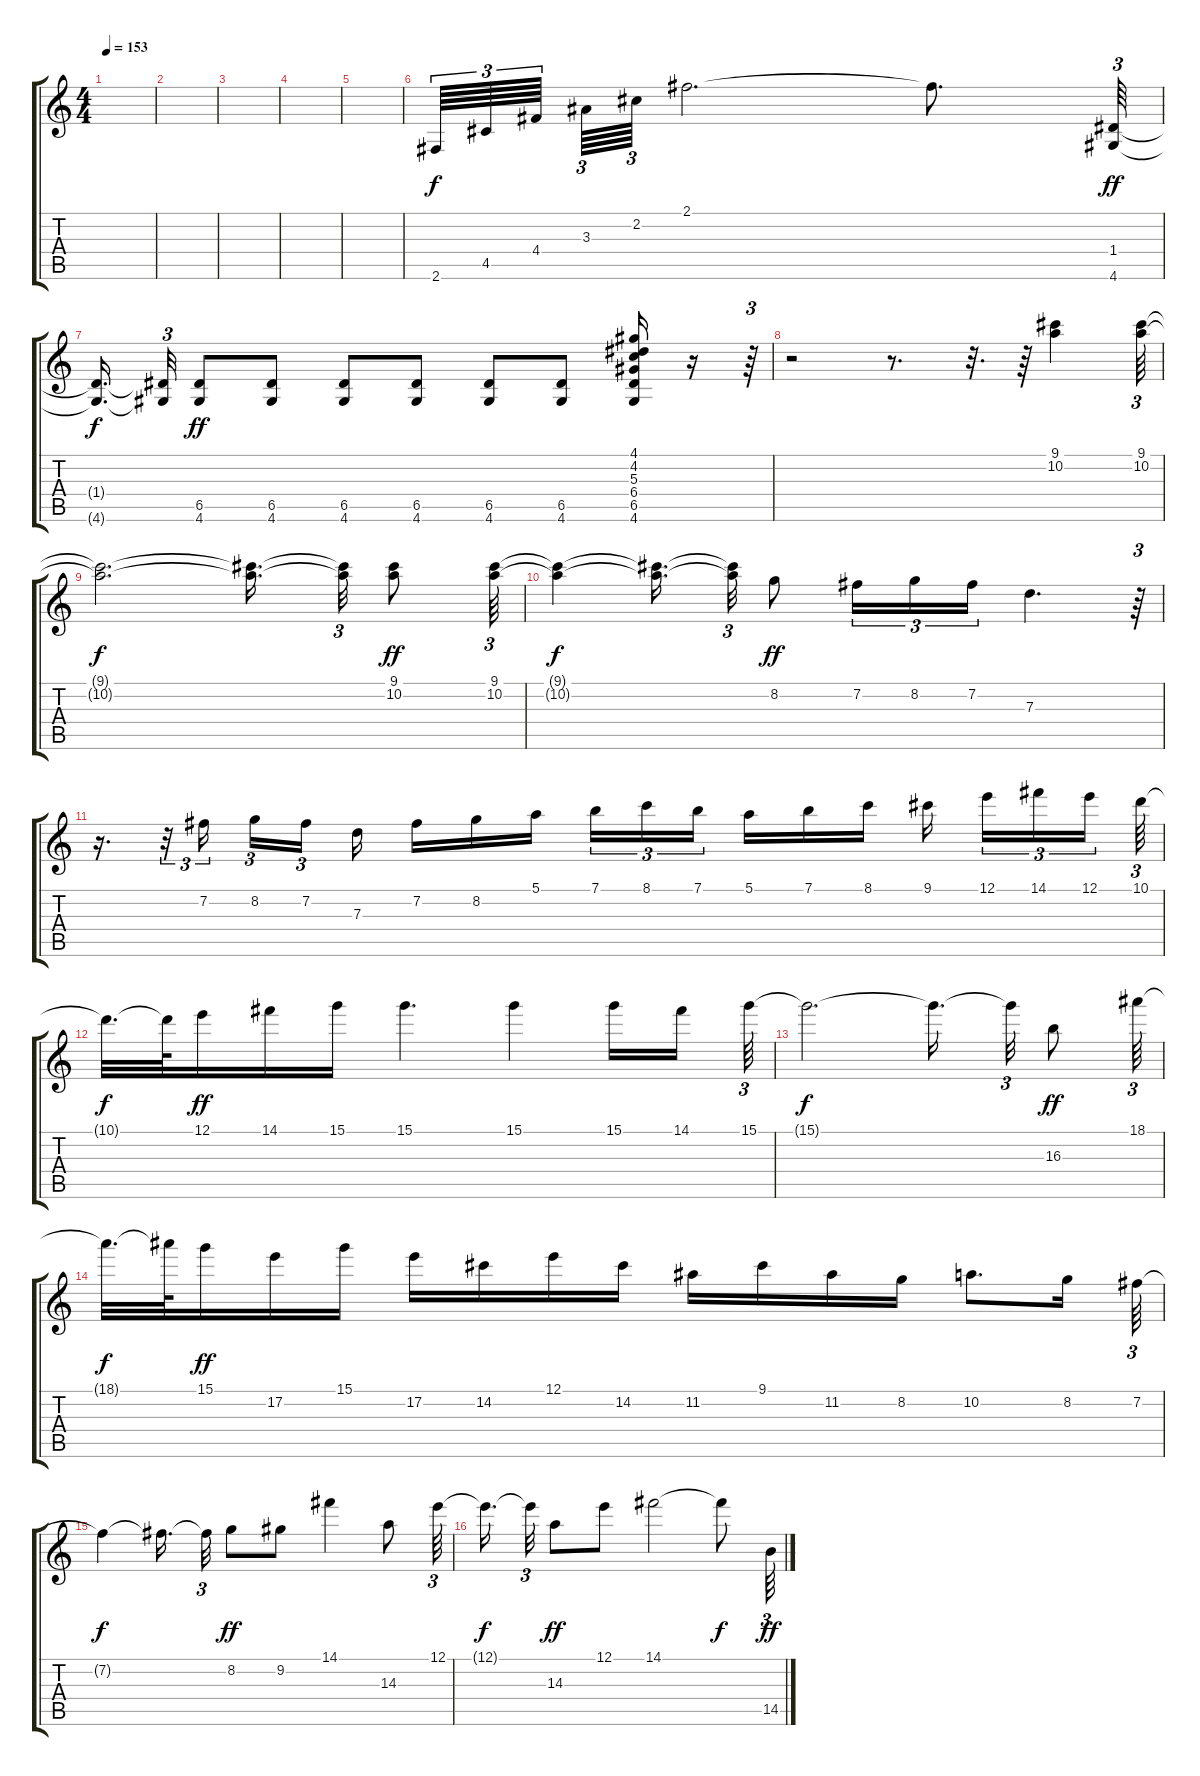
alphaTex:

\track "" {instrument overdrivenguitar}
\staff {score tabs}
\tuning (E4 B3 G3 D3 A2 E2) {hide}
\ts (4 4)
\tempo 153
\clef g2
\ks c
|
|
|
|
|
2.6.64{tu (3 2)} 4.5.64{tu (3 2)} 4.4.64{tu (3 2) beam splitsecondary} 3.3.64{tu (3 2)} 2.2.64{tu (3 2)} 2.1.2{d} 2.1{t}.8{d dy f} (1.4 4.6).64{tu (3 2) dy ff} |
(1.4{t} 4.6{t}).16{d dy f beam splitsecondary} (1.4{t} 4.6{t}).32{tu (3 2)} (6.5 4.6).8{dy ff} (6.5 4.6).8 (6.5 4.6).8 (6.5 4.6).8 (6.5 4.6).8 (6.5 4.6).8 (4.1 4.2 5.3 6.4 6.5 4.6).16 r.16 r.64{tu (3 2)} |
r.2 r.8{d} r.32{d} r.64 (9.1 10.2).4 (9.1 10.2).64{tu (3 2)} |
(9.1{t} 10.2{t}).2{d dy f} (9.1{t} 10.2{t}).16{d beam splitsecondary} (9.1{t} 10.2{t}).32{tu (3 2)} (9.1 10.2).8{dy ff} (9.1 10.2).64{tu (3 2)} |
(9.1{t} 10.2{t}).4{dy f} (9.1{t} 10.2{t}).16{d beam splitsecondary} (9.1{t} 10.2{t}).32{tu (3 2)} 8.2.8{dy ff} 7.2.16{tu (3 2)} 8.2.16{tu (3 2)} 7.2.16{tu (3 2)} 7.3.4{d} r.64{tu (3 2)} |
r.16{d} r.32{tu (3 2)} 7.2.16{tu (3 2) beam splitsecondary} 8.2.16{tu (3 2)} 7.2.16{tu (3 2) beam splitsecondary} 7.3.16 7.2.16 8.2.16 5.1.16{beam splitsecondary} 7.1.16{tu (3 2)} 8.1.16{tu (3 2)} 7.1.16{tu (3 2) beam splitsecondary} 5.1.16 7.1.16 8.1.16 9.1.16{beam splitsecondary} 12.1.16{tu (3 2)} 14.1.16{tu (3 2)} 12.1.16{tu (3 2) beam splitsecondary} 10.1.64{tu (3 2)} |
10.1{t}.32{d dy f} 10.1{t}.64 12.1.16{dy ff} 14.1.16 15.1.16 15.1.4{d} 15.1.4 15.1.16 14.1.16 15.1.64{tu (3 2)} |
15.1{t}.2{d dy f} 15.1{t}.16{d beam splitsecondary} 15.1{t}.32{tu (3 2)} 16.3.8{dy ff} 18.1.64{tu (3 2)} |
18.1{t}.32{d dy f} 18.1{t}.64 15.1.16{dy ff} 17.2.16 15.1.16 17.2.16 14.2.16 12.1.16 14.2.16 11.2.16 9.1.16 11.2.16 8.2.16 10.2.8{d} 8.2.16 7.2.64{tu (3 2)} |
7.2{t}.4{dy f} 7.2{t}.16{d beam splitsecondary} 7.2{t}.32{tu (3 2)} 8.2.8{dy ff} 9.2.8 14.1.4 14.3.8 12.1.64{tu (3 2)} |
12.1{t}.16{d dy f beam splitsecondary} 12.1{t}.32{tu (3 2)} 14.3.8{dy ff} 12.1.8 14.1.2 14.1{t}.8{dy f} 14.5.64{tu (3 2) dy ff}
